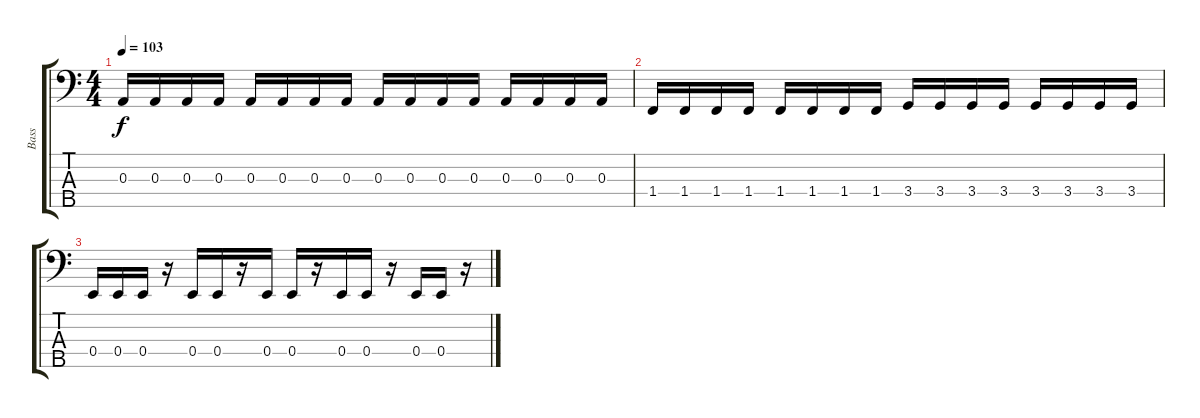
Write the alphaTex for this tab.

\track ("Bass" "Bass") {instrument electricbasspick}
\staff {score tabs}
\tuning (G2 D2 A1 E1 B0) {hide}
\ts (4 4)
\tempo 103
\clef f4
\ks c
0.3.16{dy f} 0.3.16 0.3.16 0.3.16 0.3.16 0.3.16 0.3.16 0.3.16 0.3.16 0.3.16 0.3.16 0.3.16 0.3.16 0.3.16 0.3.16 0.3.16 |
1.4.16 1.4.16 1.4.16 1.4.16 1.4.16 1.4.16 1.4.16 1.4.16 3.4.16 3.4.16 3.4.16 3.4.16 3.4.16 3.4.16 3.4.16 3.4.16 |
0.4.16 0.4.16 0.4.16 r.16 0.4.16 0.4.16 r.16 0.4.16 0.4.16 r.16 0.4.16 0.4.16 r.16 0.4.16 0.4.16 r.16
